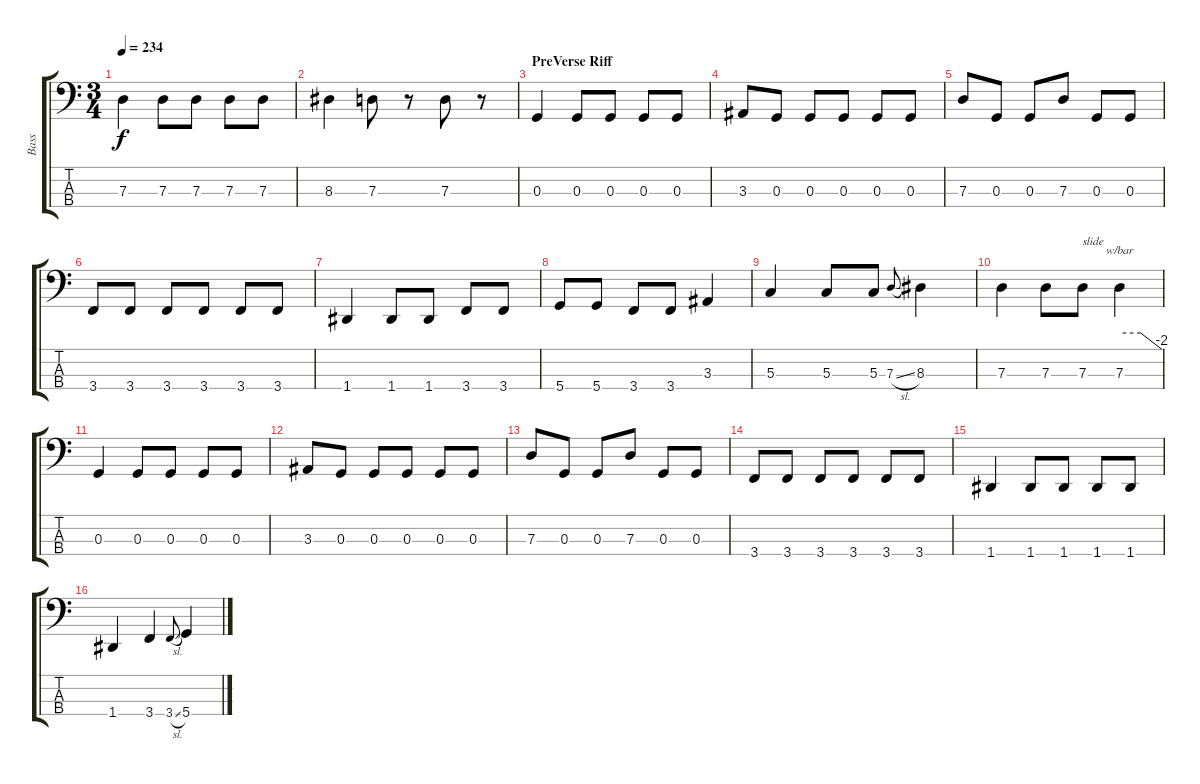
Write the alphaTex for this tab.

\track ("Bass" "Bass") {instrument electricbasspick}
\staff {score tabs}
\tuning (F2 C2 G1 D1) {hide}
\ts (3 4)
\tempo 234
\clef f4
\ks c
7.3.4{dy f} 7.3.8 7.3.8 7.3.8 7.3.8 |
8.3.4 7.3.8 r.8 7.3.8 r.8 |
\section ("" "PreVerse Riff")
0.3.4 0.3.8 0.3.8 0.3.8 0.3.8 |
3.3.8 0.3.8 0.3.8 0.3.8 0.3.8 0.3.8 |
7.3.8 0.3.8 0.3.8 7.3.8 0.3.8 0.3.8 |
3.4.8 3.4.8 3.4.8 3.4.8 3.4.8 3.4.8 |
1.4.4 1.4.8 1.4.8 3.4.8 3.4.8 |
5.4.8 5.4.8 3.4.8 3.4.8 3.3.4 |
5.3.4 5.3.8 5.3.8 7.3{sl}.8{gr onbeat} 8.3.4 |
7.3.4 7.3.8 7.3.8{txt "slide"} 7.3.4{tbe (custom default 0 0 30 0 60 -8)} |
0.3.4 0.3.8 0.3.8 0.3.8 0.3.8 |
3.3.8 0.3.8 0.3.8 0.3.8 0.3.8 0.3.8 |
7.3.8 0.3.8 0.3.8 7.3.8 0.3.8 0.3.8 |
3.4.8 3.4.8 3.4.8 3.4.8 3.4.8 3.4.8 |
1.4.4 1.4.8 1.4.8 1.4.8 1.4.8 |
1.4.4 3.4.4 3.4{sl}.8{gr onbeat} 5.4.4
